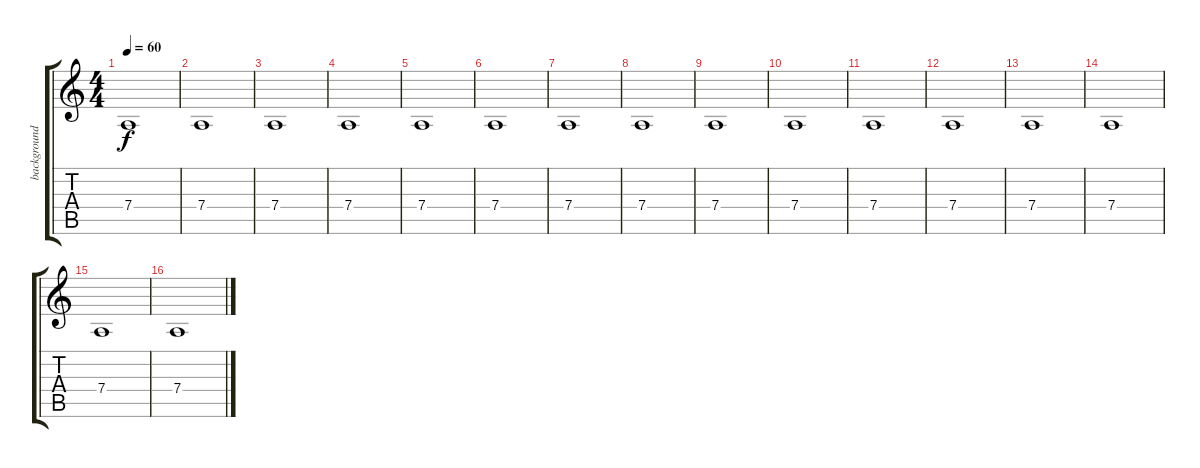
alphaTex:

\track ("background" "background") {instrument seashore}
\staff {score tabs}
\tuning (E4 B3 G3 D3 A2 E2) {hide}
\ts (4 4)
\tempo 60
\clef g2
\ks c
7.4.1{dy f} |
7.4.1 |
7.4.1 |
7.4.1 |
7.4.1 |
7.4.1 |
7.4.1 |
7.4.1 |
7.4.1 |
7.4.1 |
7.4.1 |
7.4.1 |
7.4.1 |
7.4.1 |
7.4.1 |
7.4.1
